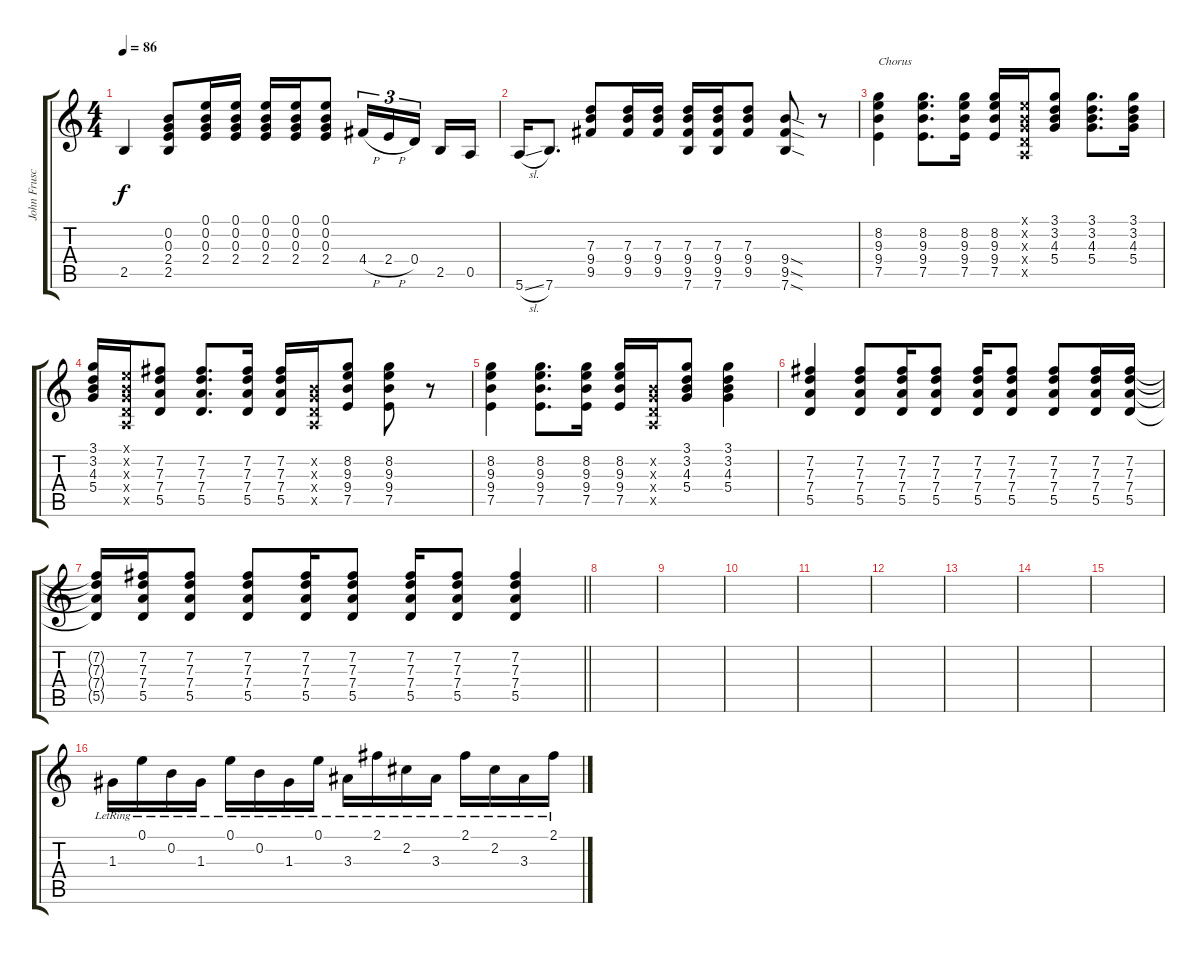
\track ("John Frusciante 1 " "John Frusc") {instrument electricguitarclean}
\staff {score tabs}
\tuning (E4 B3 G3 D3 A2 E2) {hide}
\ts (4 4)
\tempo 86
\clef g2
\ks c
2.5.4{dy f} (0.2 0.3 2.4 2.5).8 (0.1 0.2 0.3 2.4).16 (0.1 0.2 0.3 2.4).16 (0.1 0.2 0.3 2.4).16 (0.1 0.2 0.3 2.4).16 (0.1 0.2 0.3 2.4).8 4.4{h}.16{tu (3 2)} 2.4{h}.16{tu (3 2)} 0.4.16{tu (3 2) beam splitsecondary} 2.5.16 0.5.16 |
5.6{sl}.16 7.6.8{d} (7.3 9.4 9.5).8 (7.3 9.4 9.5).16 (7.3 9.4 9.5).16 (7.3 9.4 9.5 7.6).16 (7.3 9.4 9.5 7.6).16 (7.3 9.4 9.5).8 (9.4{sod} 9.5{sod} 7.6{sod}).8 r.8 |
(8.2 9.3 9.4 7.5).4{txt "Chorus"} (8.2 9.3 9.4 7.5).8{d} (8.2 9.3 9.4 7.5).16 (8.2 9.3 9.4 7.5).16 (0.1{x} 0.2{x} 0.3{x} 0.4{x} 0.5{x}).16 (3.1 3.2 4.3 5.4).8 (3.1 3.2 4.3 5.4).8{d} (3.1 3.2 4.3 5.4).16 |
(3.1 3.2 4.3 5.4).16 (0.1{x} 0.2{x} 0.3{x} 0.4{x} 0.5{x}).16 (7.2 7.3 7.4 5.5).8 (7.2 7.3 7.4 5.5).8{d} (7.2 7.3 7.4 5.5).16 (7.2 7.3 7.4 5.5).16 (0.2{x} 0.3{x} 0.4{x} 0.5{x}).16 (8.2 9.3 9.4 7.5).8 (8.2 9.3 9.4 7.5).8 r.8 |
(8.2 9.3 9.4 7.5).4 (8.2 9.3 9.4 7.5).8{d} (8.2 9.3 9.4 7.5).16 (8.2 9.3 9.4 7.5).16 (0.2{x} 0.3{x} 0.4{x} 0.5{x}).16 (3.1 3.2 4.3 5.4).8 (3.1 3.2 4.3 5.4).4 |
(7.2 7.3 7.4 5.5).4 (7.2 7.3 7.4 5.5).8 (7.2 7.3 7.4 5.5).16 (7.2 7.3 7.4 5.5).8 (7.2 7.3 7.4 5.5).16 (7.2 7.3 7.4 5.5).8 (7.2 7.3 7.4 5.5).8 (7.2 7.3 7.4 5.5).16 (7.2 7.3 7.4 5.5).16 |
\barLineRight lightlight
(7.2{t} 7.3{t} 7.4{t} 5.5{t}).16 (7.2 7.3 7.4 5.5).16 (7.2 7.3 7.4 5.5).8 (7.2 7.3 7.4 5.5).8 (7.2 7.3 7.4 5.5).16 (7.2 7.3 7.4 5.5).8 (7.2 7.3 7.4 5.5).16 (7.2 7.3 7.4 5.5).8 (7.2 7.3 7.4 5.5).4 |
|
|
|
|
|
|
|
|
1.3{lr}.16{balance 13} 0.1{lr}.16 0.2{lr}.16 1.3{lr}.16 0.1{lr}.16 0.2{lr}.16 1.3{lr}.16 0.1{lr}.16 3.3{lr}.16 2.1{lr}.16 2.2{lr}.16 3.3{lr}.16 2.1{lr}.16 2.2{lr}.16 3.3{lr}.16 2.1{lr}.16
